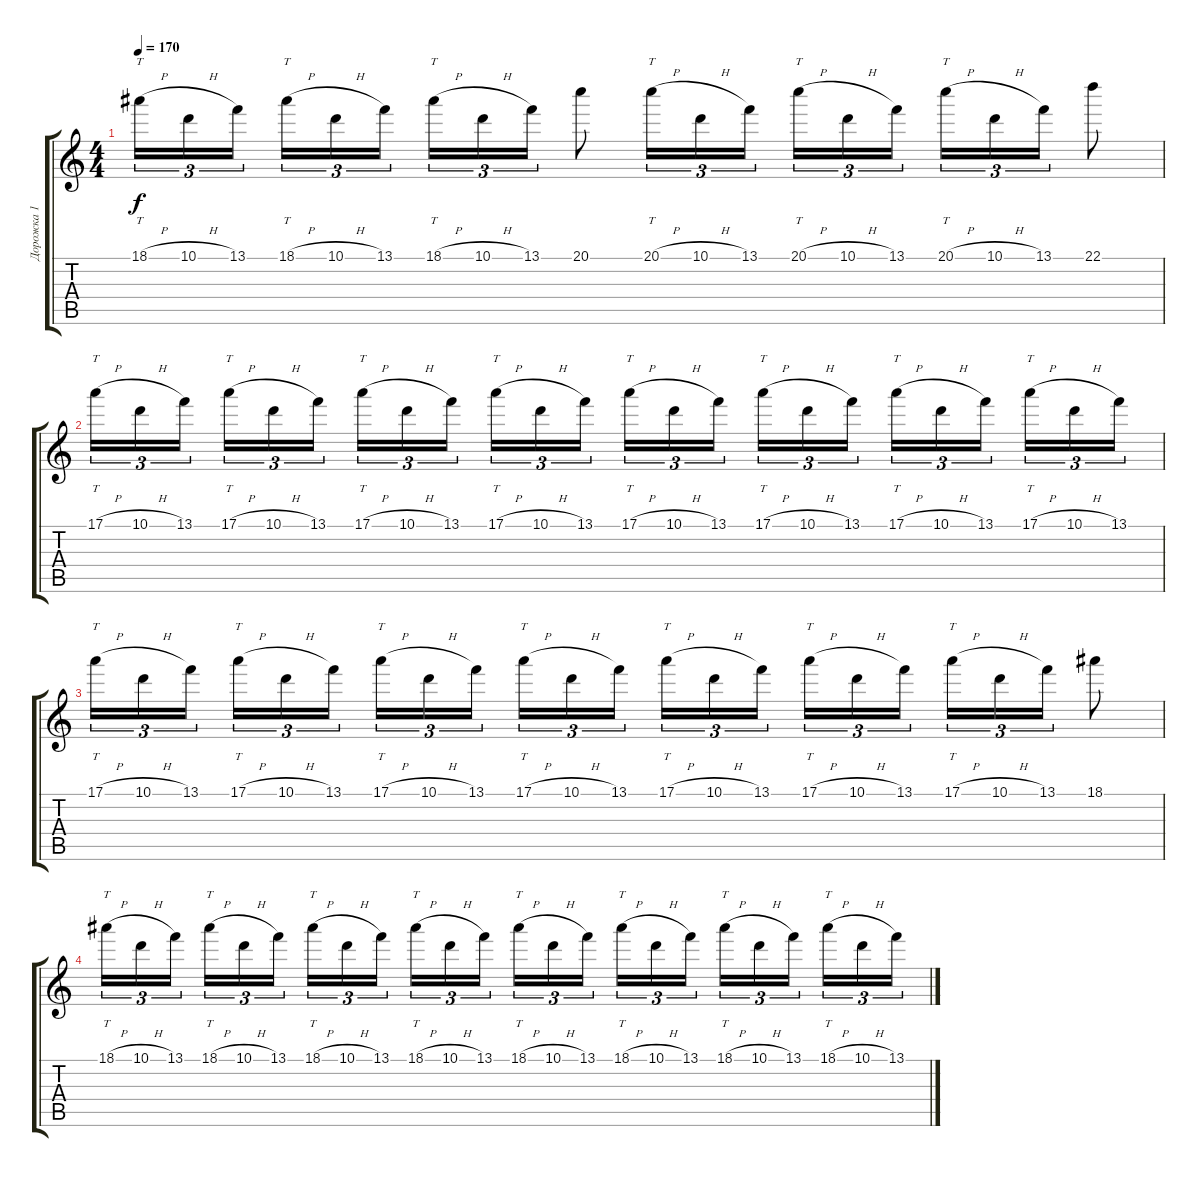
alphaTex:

\track ("Дорожка 1" "Дорожка 1") {instrument overdrivenguitar}
\staff {score tabs}
\tuning (E4 B3 G3 D3 A2 E2) {hide}
\ts (4 4)
\tempo 170
\clef g2
\ks c
18.1{h}.16{tt tu (3 2) dy f} 10.1{h}.16{tu (3 2)} 13.1.16{tu (3 2) beam splitsecondary} 18.1{h}.16{tt tu (3 2)} 10.1{h}.16{tu (3 2)} 13.1.16{tu (3 2)} 18.1{h}.16{tt tu (3 2)} 10.1{h}.16{tu (3 2)} 13.1.16{tu (3 2)} 20.1.8 20.1{h}.16{tt tu (3 2)} 10.1{h}.16{tu (3 2)} 13.1.16{tu (3 2) beam splitsecondary} 20.1{h}.16{tt tu (3 2)} 10.1{h}.16{tu (3 2)} 13.1.16{tu (3 2)} 20.1{h}.16{tt tu (3 2)} 10.1{h}.16{tu (3 2)} 13.1.16{tu (3 2)} 22.1.8 |
17.1{h}.16{tt tu (3 2)} 10.1{h}.16{tu (3 2)} 13.1.16{tu (3 2) beam splitsecondary} 17.1{h}.16{tt tu (3 2)} 10.1{h}.16{tu (3 2)} 13.1.16{tu (3 2)} 17.1{h}.16{tt tu (3 2)} 10.1{h}.16{tu (3 2)} 13.1.16{tu (3 2) beam splitsecondary} 17.1{h}.16{tt tu (3 2)} 10.1{h}.16{tu (3 2)} 13.1.16{tu (3 2)} 17.1{h}.16{tt tu (3 2)} 10.1{h}.16{tu (3 2)} 13.1.16{tu (3 2) beam splitsecondary} 17.1{h}.16{tt tu (3 2)} 10.1{h}.16{tu (3 2)} 13.1.16{tu (3 2)} 17.1{h}.16{tt tu (3 2)} 10.1{h}.16{tu (3 2)} 13.1.16{tu (3 2) beam splitsecondary} 17.1{h}.16{tt tu (3 2)} 10.1{h}.16{tu (3 2)} 13.1.16{tu (3 2)} |
17.1{h}.16{tt tu (3 2)} 10.1{h}.16{tu (3 2)} 13.1.16{tu (3 2) beam splitsecondary} 17.1{h}.16{tt tu (3 2)} 10.1{h}.16{tu (3 2)} 13.1.16{tu (3 2)} 17.1{h}.16{tt tu (3 2)} 10.1{h}.16{tu (3 2)} 13.1.16{tu (3 2) beam splitsecondary} 17.1{h}.16{tt tu (3 2)} 10.1{h}.16{tu (3 2)} 13.1.16{tu (3 2)} 17.1{h}.16{tt tu (3 2)} 10.1{h}.16{tu (3 2)} 13.1.16{tu (3 2) beam splitsecondary} 17.1{h}.16{tt tu (3 2)} 10.1{h}.16{tu (3 2)} 13.1.16{tu (3 2)} 17.1{h}.16{tt tu (3 2)} 10.1{h}.16{tu (3 2)} 13.1.16{tu (3 2)} 18.1.8 |
18.1{h}.16{tt tu (3 2)} 10.1{h}.16{tu (3 2)} 13.1.16{tu (3 2) beam splitsecondary} 18.1{h}.16{tt tu (3 2)} 10.1{h}.16{tu (3 2)} 13.1.16{tu (3 2)} 18.1{h}.16{tt tu (3 2)} 10.1{h}.16{tu (3 2)} 13.1.16{tu (3 2) beam splitsecondary} 18.1{h}.16{tt tu (3 2)} 10.1{h}.16{tu (3 2)} 13.1.16{tu (3 2)} 18.1{h}.16{tt tu (3 2)} 10.1{h}.16{tu (3 2)} 13.1.16{tu (3 2) beam splitsecondary} 18.1{h}.16{tt tu (3 2)} 10.1{h}.16{tu (3 2)} 13.1.16{tu (3 2)} 18.1{h}.16{tt tu (3 2)} 10.1{h}.16{tu (3 2)} 13.1.16{tu (3 2) beam splitsecondary} 18.1{h}.16{tt tu (3 2)} 10.1{h}.16{tu (3 2)} 13.1.16{tu (3 2)}
